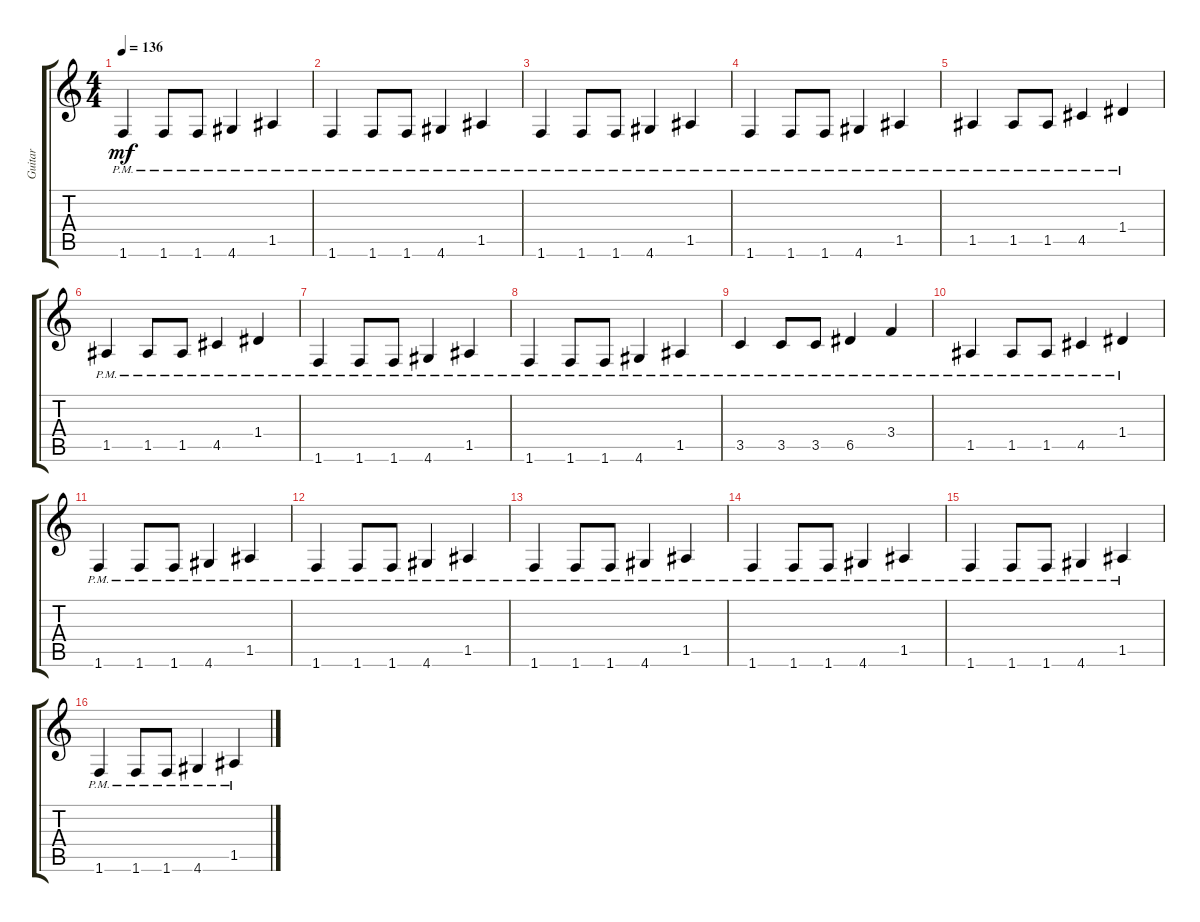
\track ("Guitar" "Guitar") {instrument distortionguitar}
\staff {score tabs}
\tuning (E4 B3 G3 D3 A2 E2) {hide}
\ts (4 4)
\tempo 136
\clef g2
\ks c
1.6{pm}.4{dy mf} 1.6{pm}.8 1.6{pm}.8 4.6{pm}.4 1.5{pm}.4 |
1.6{pm}.4 1.6{pm}.8 1.6{pm}.8 4.6{pm}.4 1.5{pm}.4 |
1.6{pm}.4 1.6{pm}.8 1.6{pm}.8 4.6{pm}.4 1.5{pm}.4 |
1.6{pm}.4 1.6{pm}.8 1.6{pm}.8 4.6{pm}.4 1.5{pm}.4 |
1.5{pm}.4 1.5{pm}.8 1.5{pm}.8 4.5{pm}.4 1.4{pm}.4 |
1.5{pm}.4 1.5{pm}.8 1.5{pm}.8 4.5{pm}.4 1.4{pm}.4 |
1.6{pm}.4 1.6{pm}.8 1.6{pm}.8 4.6{pm}.4 1.5{pm}.4 |
1.6{pm}.4 1.6{pm}.8 1.6{pm}.8 4.6{pm}.4 1.5{pm}.4 |
3.5{pm}.4 3.5{pm}.8 3.5{pm}.8 6.5{pm}.4 3.4{pm}.4 |
1.5{pm}.4 1.5{pm}.8 1.5{pm}.8 4.5{pm}.4 1.4{pm}.4 |
1.6{pm}.4 1.6{pm}.8 1.6{pm}.8 4.6{pm}.4 1.5{pm}.4 |
1.6{pm}.4 1.6{pm}.8 1.6{pm}.8 4.6{pm}.4 1.5{pm}.4 |
1.6{pm}.4 1.6{pm}.8 1.6{pm}.8 4.6{pm}.4 1.5{pm}.4 |
1.6{pm}.4 1.6{pm}.8 1.6{pm}.8 4.6{pm}.4 1.5{pm}.4 |
1.6{pm}.4 1.6{pm}.8 1.6{pm}.8 4.6{pm}.4 1.5{pm}.4 |
1.6{pm}.4 1.6{pm}.8 1.6{pm}.8 4.6{pm}.4 1.5{pm}.4
